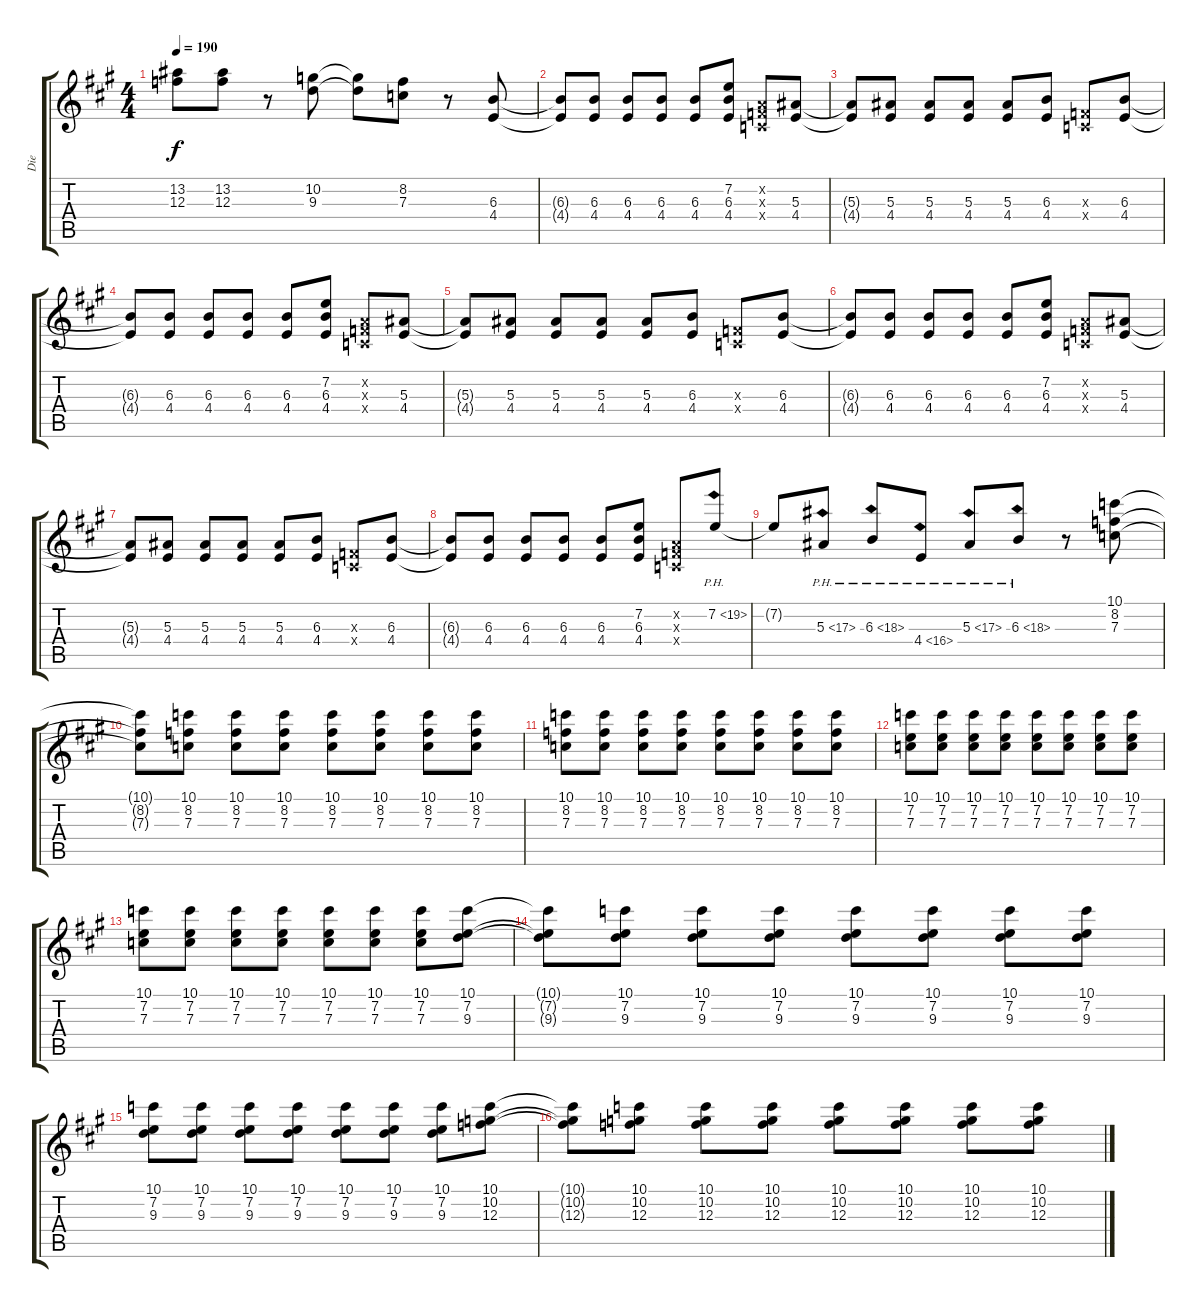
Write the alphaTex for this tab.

\track ("Die" "Die") {instrument distortionguitar}
\staff {score tabs}
\tuning (D4 A3 F3 C3 G2 D2) {hide}
\ts (4 4)
\tempo 190
\clef g2
\ks a
(13.2{t} 12.3{t}).8{dy f} (13.2 12.3).8 r.8 (10.2 9.3).8 (10.2{t} 9.3{t}).8 (8.2 7.3).8 r.8 (6.3 4.4).8 |
(6.3{t} 4.4{t}).8 (6.3 4.4).8 (6.3 4.4).8 (6.3 4.4).8 (6.3 4.4).8 (7.2 6.3 4.4).8 (0.2{x} 0.3{x} 0.4{x}).8 (5.3 4.4).8 |
(5.3{t} 4.4{t}).8 (5.3 4.4).8 (5.3 4.4).8 (5.3 4.4).8 (5.3 4.4).8 (6.3 4.4).8 (0.3{x} 0.4{x}).8 (6.3 4.4).8 |
(6.3{t} 4.4{t}).8 (6.3 4.4).8 (6.3 4.4).8 (6.3 4.4).8 (6.3 4.4).8 (7.2 6.3 4.4).8 (0.2{x} 0.3{x} 0.4{x}).8 (5.3 4.4).8 |
(5.3{t} 4.4{t}).8 (5.3 4.4).8 (5.3 4.4).8 (5.3 4.4).8 (5.3 4.4).8 (6.3 4.4).8 (0.3{x} 0.4{x}).8 (6.3 4.4).8 |
(6.3{t} 4.4{t}).8 (6.3 4.4).8 (6.3 4.4).8 (6.3 4.4).8 (6.3 4.4).8 (7.2 6.3 4.4).8 (0.2{x} 0.3{x} 0.4{x}).8 (5.3 4.4).8 |
(5.3{t} 4.4{t}).8 (5.3 4.4).8 (5.3 4.4).8 (5.3 4.4).8 (5.3 4.4).8 (6.3 4.4).8 (0.3{x} 0.4{x}).8 (6.3 4.4).8 |
(6.3{t} 4.4{t}).8 (6.3 4.4).8 (6.3 4.4).8 (6.3 4.4).8 (6.3 4.4).8 (7.2 6.3 4.4).8 (0.2{x} 0.3{x} 0.4{x}).8 7.2{ph 12}.8 |
7.2{t}.8 5.3{ph 12}.8 6.3{ph 12}.8 4.4{ph 12}.8 5.3{ph 12}.8 6.3{ph 12}.8 r.8 (10.1 8.2 7.3).8 |
(10.1{t} 8.2{t} 7.3{t}).8 (10.1 8.2 7.3).8 (10.1 8.2 7.3).8 (10.1 8.2 7.3).8 (10.1 8.2 7.3).8 (10.1 8.2 7.3).8 (10.1 8.2 7.3).8 (10.1 8.2 7.3).8 |
(10.1 8.2 7.3).8 (10.1 8.2 7.3).8 (10.1 8.2 7.3).8 (10.1 8.2 7.3).8 (10.1 8.2 7.3).8 (10.1 8.2 7.3).8 (10.1 8.2 7.3).8 (10.1 8.2 7.3).8 |
(10.1 7.2 7.3).8 (10.1 7.2 7.3).8 (10.1 7.2 7.3).8 (10.1 7.2 7.3).8 (10.1 7.2 7.3).8 (10.1 7.2 7.3).8 (10.1 7.2 7.3).8 (10.1 7.2 7.3).8 |
(10.1 7.2 7.3).8 (10.1 7.2 7.3).8 (10.1 7.2 7.3).8 (10.1 7.2 7.3).8 (10.1 7.2 7.3).8 (10.1 7.2 7.3).8 (10.1 7.2 7.3).8 (10.1 7.2 9.3).8 |
(10.1{t} 7.2{t} 9.3{t}).8 (10.1 7.2 9.3).8 (10.1 7.2 9.3).8 (10.1 7.2 9.3).8 (10.1 7.2 9.3).8 (10.1 7.2 9.3).8 (10.1 7.2 9.3).8 (10.1 7.2 9.3).8 |
(10.1 7.2 9.3).8 (10.1 7.2 9.3).8 (10.1 7.2 9.3).8 (10.1 7.2 9.3).8 (10.1 7.2 9.3).8 (10.1 7.2 9.3).8 (10.1 7.2 9.3).8 (10.1 10.2 12.3).8 |
(10.1{t} 10.2{t} 12.3{t}).8 (10.1 10.2 12.3).8 (10.1 10.2 12.3).8 (10.1 10.2 12.3).8 (10.1 10.2 12.3).8 (10.1 10.2 12.3).8 (10.1 10.2 12.3).8 (10.1 10.2 12.3).8
